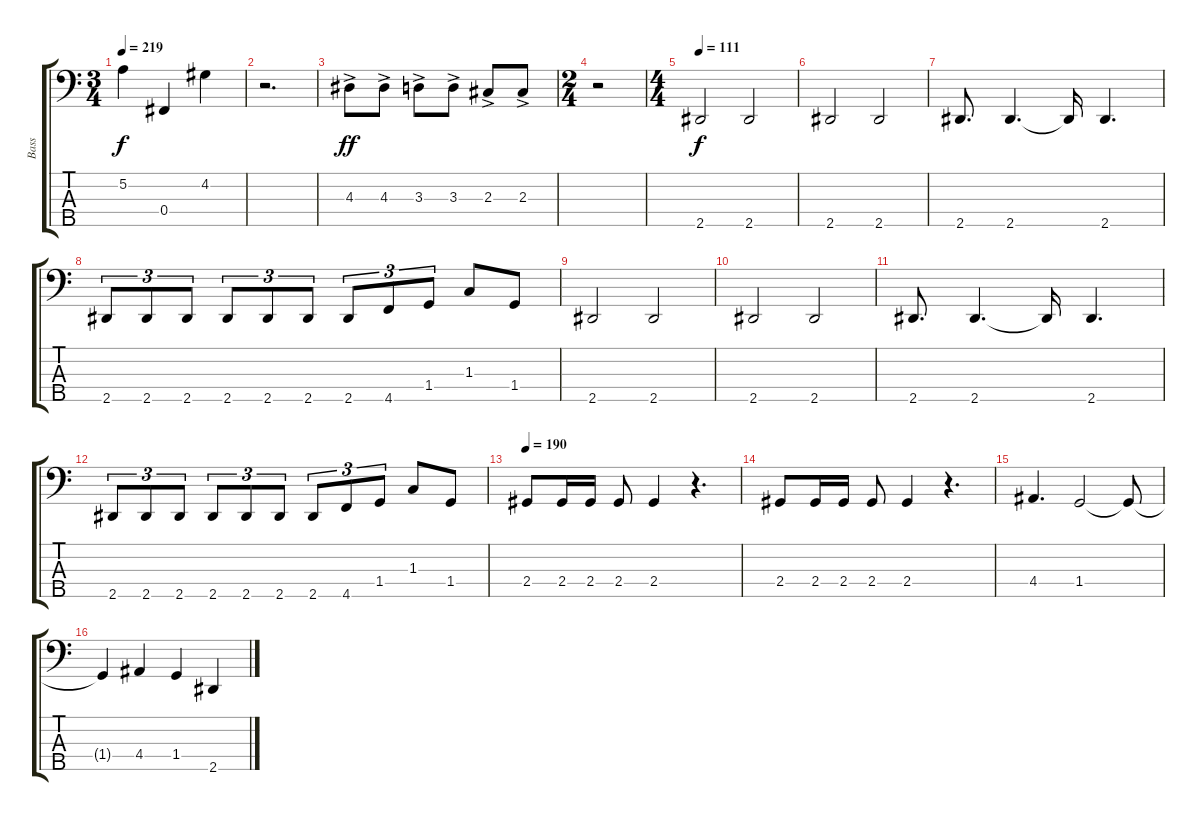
\track ("Bass" "Bass") {instrument electricbassfinger}
\staff {score tabs}
\tuning (A2 E2 B1 Gb1 Db1) {hide}
\ts (3 4)
\tempo 219
\clef f4
\ks c
5.2.4{dy f} 0.4.4 4.2.4 |
r.2{d} |
4.3{ac}.8{dy ff} 4.3{ac}.8 3.3{ac}.8 3.3{ac}.8 2.3{ac}.8 2.3{ac}.8 |
\ts (2 4)
r.2 |
\ts (4 4)
\tempo 111
2.5.2{dy f} 2.5.2 |
2.5.2 2.5.2 |
2.5.8{d} 2.5.4{d} 2.5{t}.16 2.5.4{d} |
2.5.8{tu (3 2)} 2.5.8{tu (3 2)} 2.5.8{tu (3 2)} 2.5.8{tu (3 2)} 2.5.8{tu (3 2)} 2.5.8{tu (3 2)} 2.5.8{tu (3 2)} 4.5.8{tu (3 2)} 1.4.8{tu (3 2)} 1.3.8 1.4.8 |
2.5.2 2.5.2 |
2.5.2 2.5.2 |
2.5.8{d} 2.5.4{d} 2.5{t}.16 2.5.4{d} |
2.5.8{tu (3 2)} 2.5.8{tu (3 2)} 2.5.8{tu (3 2)} 2.5.8{tu (3 2)} 2.5.8{tu (3 2)} 2.5.8{tu (3 2)} 2.5.8{tu (3 2)} 4.5.8{tu (3 2)} 1.4.8{tu (3 2)} 1.3.8 1.4.8 |
\tempo 190
2.4.8 2.4.16 2.4.16 2.4.8 2.4.4 r.4{d} |
2.4.8 2.4.16 2.4.16 2.4.8 2.4.4 r.4{d} |
4.4.4{d} 1.4.2 1.4{t}.8 |
1.4{t}.4 4.4.4 1.4.4 2.5.4
